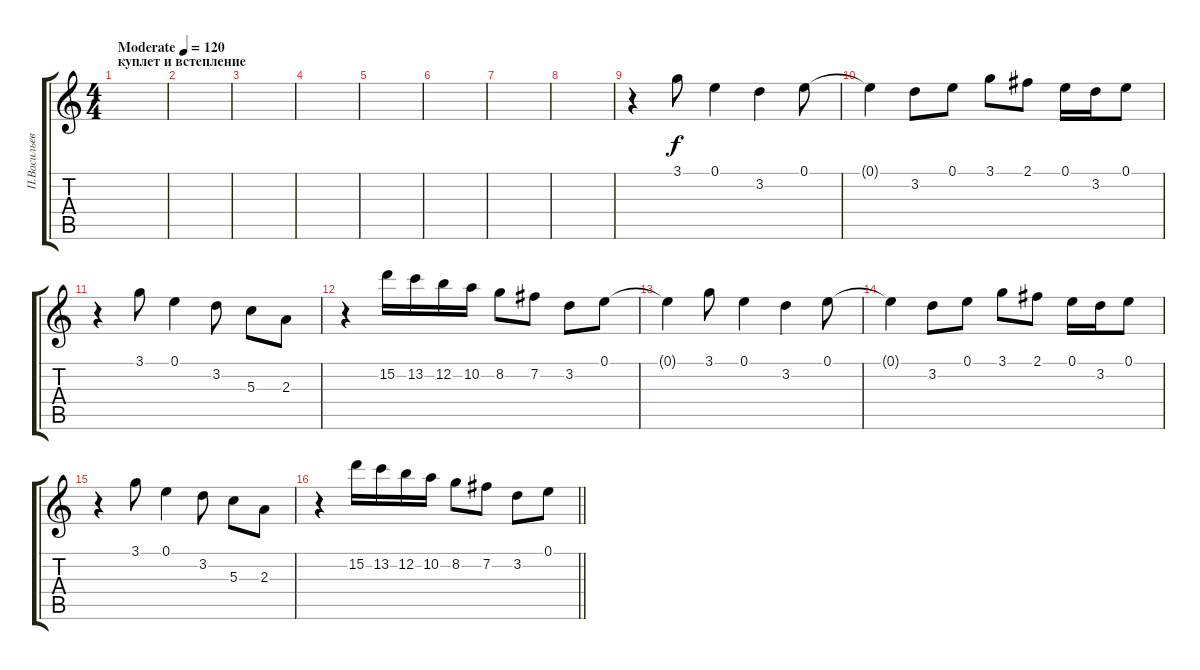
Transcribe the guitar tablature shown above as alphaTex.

\track ("П.Васильев" "П.Васильев") {instrument distortionguitar}
\staff {score tabs}
\tuning (E4 B3 G3 D3 A2 E2) {hide}
\ts (4 4)
\section ("" "куплет и встепление")
\tempo (120 "Moderate")
\clef g2
\ks c
|
|
|
|
|
|
|
|
r.4 3.1.8 0.1.4 3.2.4 0.1.8 |
0.1{t}.4 3.2.8 0.1.8 3.1.8 2.1.8 0.1.16 3.2.16 0.1.8 |
r.4 3.1.8 0.1.4 3.2.8 5.3.8 2.3.8 |
r.4 15.2.16 13.2.16 12.2.16 10.2.16 8.2.8 7.2.8 3.2.8 0.1.8 |
0.1{t}.4 3.1.8 0.1.4 3.2.4 0.1.8 |
0.1{t}.4 3.2.8 0.1.8 3.1.8 2.1.8 0.1.16 3.2.16 0.1.8 |
r.4 3.1.8 0.1.4 3.2.8 5.3.8 2.3.8 |
\barLineRight lightlight
r.4 15.2.16 13.2.16 12.2.16 10.2.16 8.2.8 7.2.8 3.2.8 0.1.8
